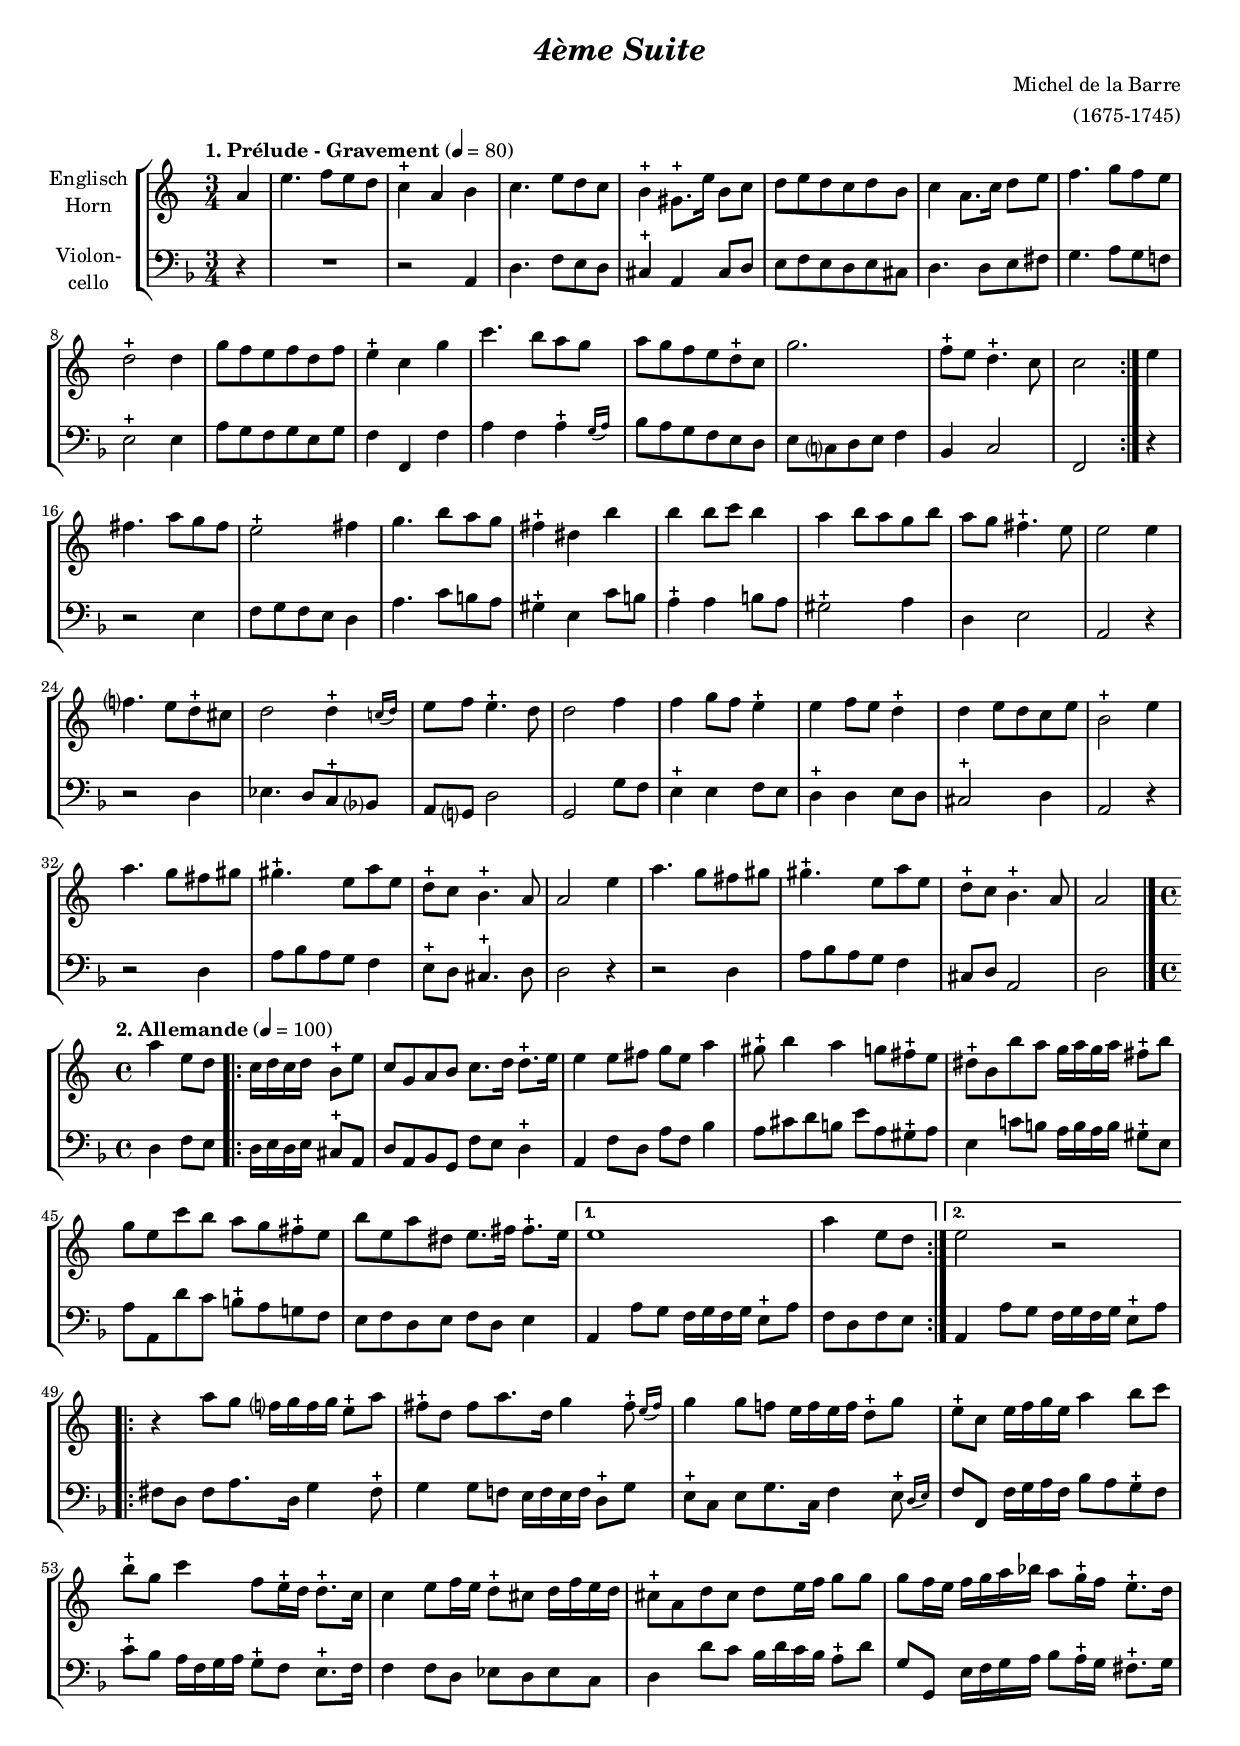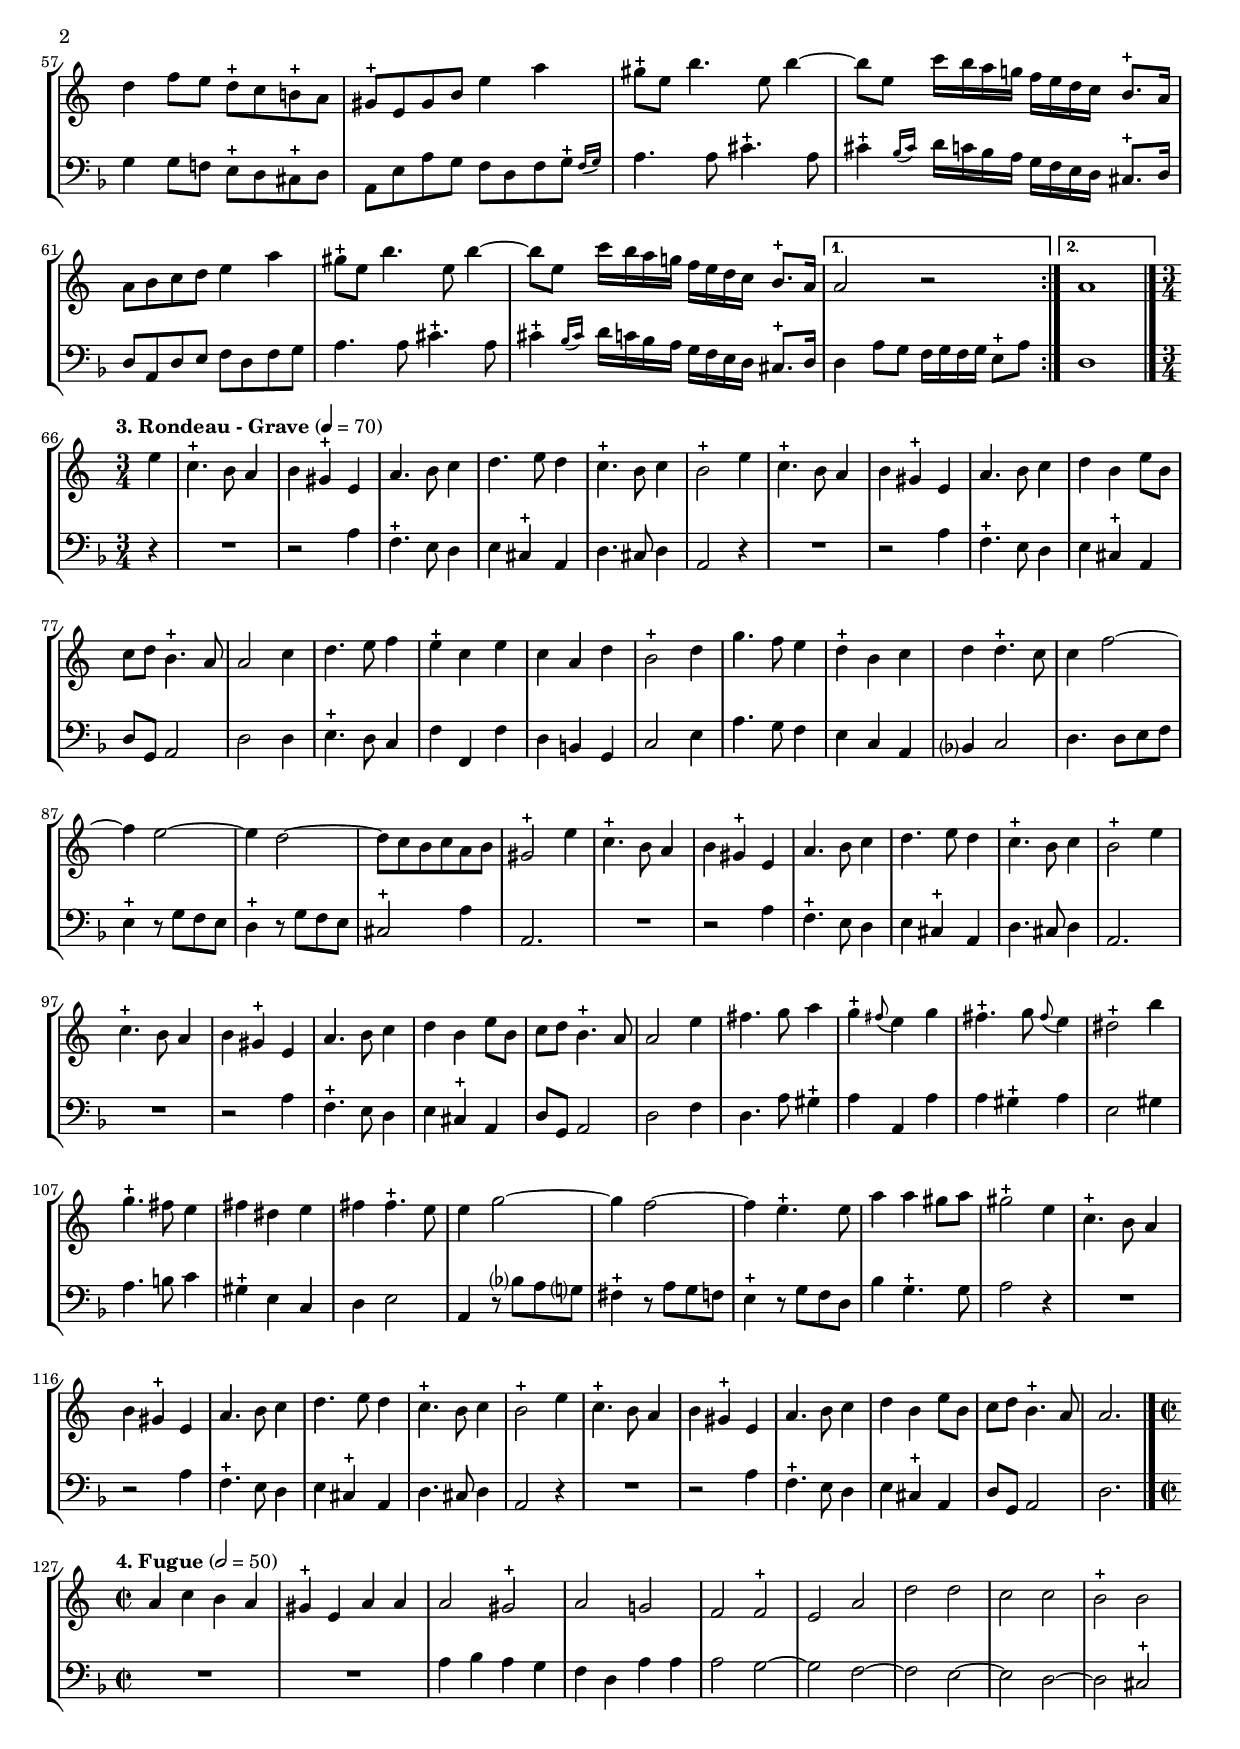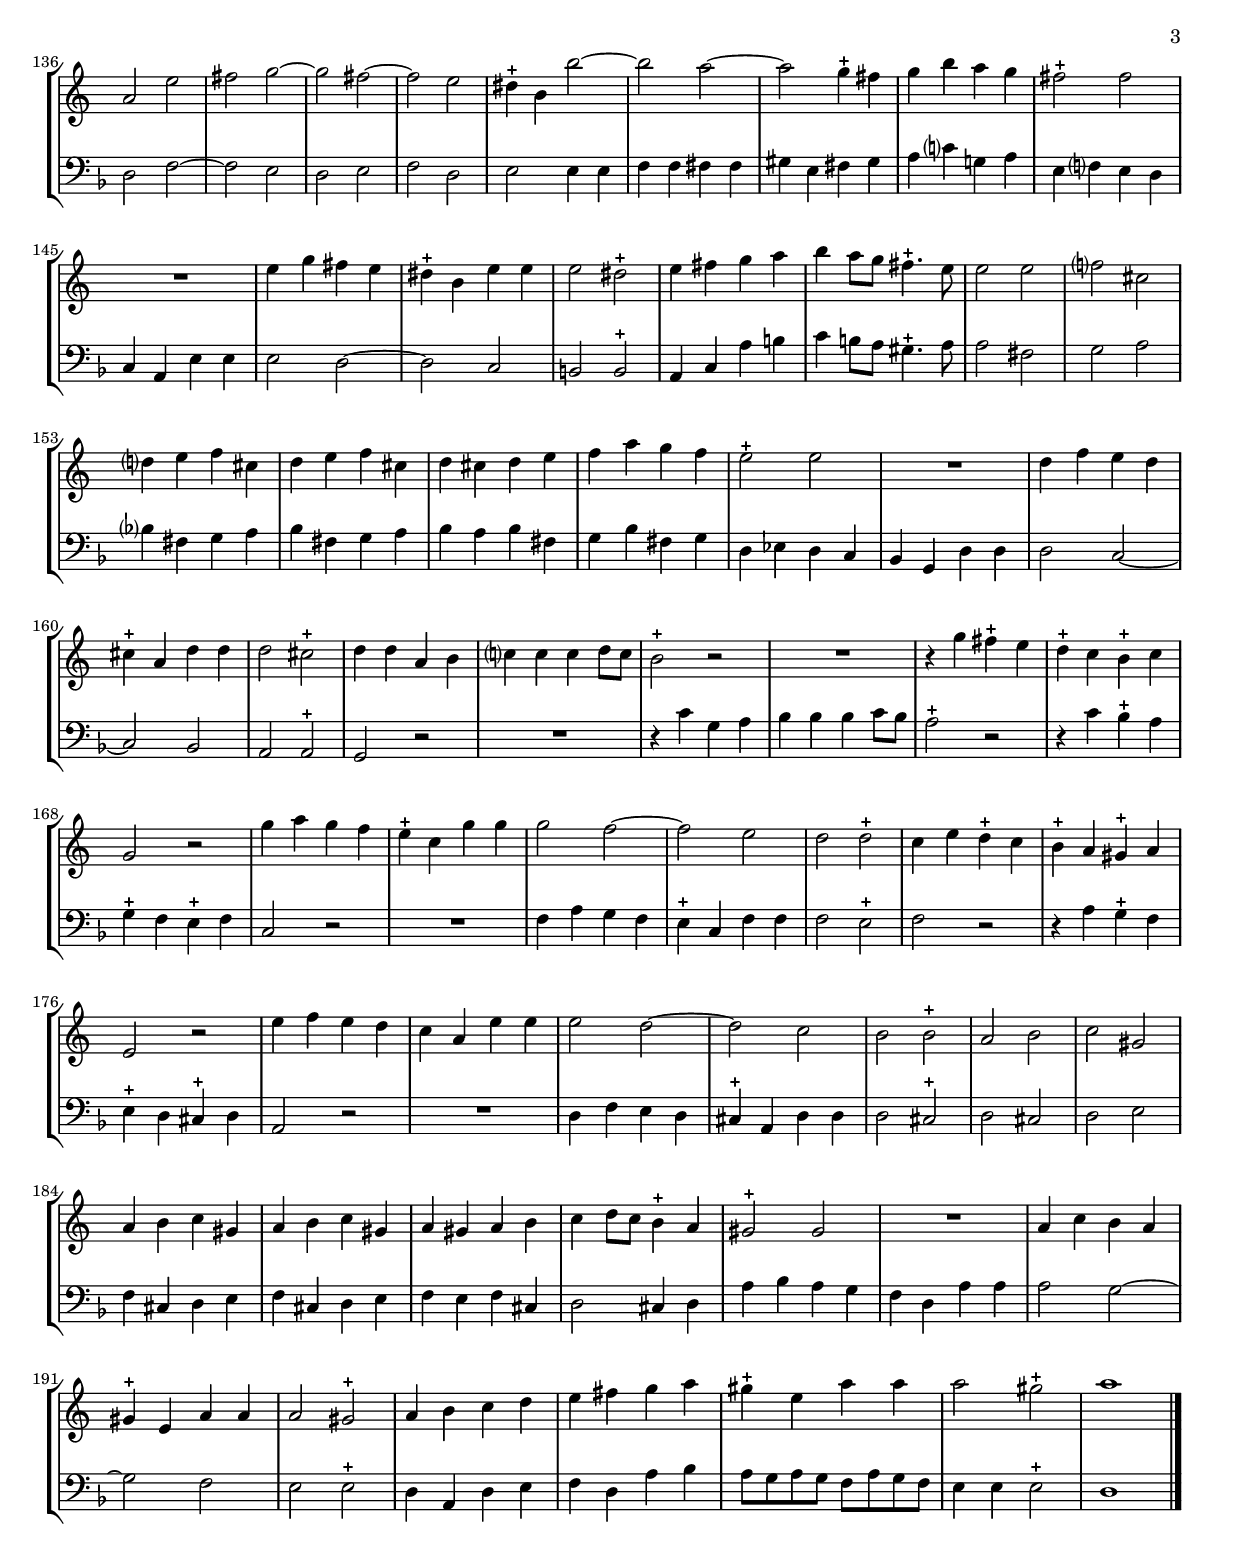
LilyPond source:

\version "2.14.2"
\include "deutsch.ly"

#(set-global-staff-size 17.25)

\header {
  title     = \markup \bold \italic "4ème Suite"
  composer  = "Michel de la Barre"
  arranger  = "(1675-1745)"
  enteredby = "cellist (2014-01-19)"
}

voiceconsts = {
 \key f \major
 % \numericTimeSignature
 \compressFullBarRests
}

mihi = "clarinet"
milo = "bassoon"

introa = {        \tempo "1. Prélude - Gravement" 4=80  \time 3/4 }
introb = { \break \tempo "2. Allemande"           4=100 \time 4/4 }
introc = { \break \tempo "3. Rondeau - Grave"     4=70  \time 3/4 }
introd = { \break \tempo "4. Fugue"               2=50  \time 2/2 }

va = \relative c'' {
  \voiceconsts
  \clef "treble"

  \introa
  \repeat volta 2 {
    \partial 4 d4
    a'4. b8 a g
    f4-+ d e
    f4. a8 g f
    e4-+ cis8.-+ a'16 e8 f
    g a g f g e
    f4 d8. f16 g8 a

    b4. c8 b a
    g2-+ g4
    c8 b a b g b
    a4-+ f c'
    f4. e8 d c
    d c b a g-+ f

    c'2.
    b8-+ a g4.-+ f8
    f2
  }
  \partial 4 a4
  h4. d8 c h
  a2-+ h4
  c4. e8 d c

  h4-+ gis e'
  e e8 f e4
  d e8 d c e
  d c h4.-+ a8
  a2 a4
  b?4. a8 g-+ fis
  g2 \afterGrace g4-+ { f!16[( g)] }

  a8 b a4.-+ g8
  g2 b4
  b c8 b a4-+
  a b8 a g4-+
  g a8 g f a
  e2-+ a4
  d4. c8 h cis

  cis4.-+ a8 d a
  g-+ f e4.-+ d8
  d2 a'4
  d4. c8 h cis
  cis4.-+ a8 d a
  g-+ f e4.-+ d8
  d2 \bar "|."

  \introb
  \partial 2 d'4 a8 g
  \repeat volta 2 {
    \partial 2 f16 g f g e8-+ a
    f c d e f8. g16 g8.-+ a16
    a4 a8 h c a d4

    cis8-+ e4 d c8 h-+ a
    gis-+ e e' d c16 d c d h8-+ e

    c a f' e d c h-+ a
    e' a, d gis, a8. h16 h8.-+ a16
  }
  \alternative {
    { a1 | d4 a8 g }
    { \partial 1 a2 r }
  }
  \repeat volta 2 {
    r4 d8 c b?16 c b c a8-+ d

    h-+ g h[ d8. g,16] c4 \afterGrace h8-+ { a16[( h)] }
    c4 c8 b! a16 b a b g8-+ c
    a-+ f a16 b c a d4 e8 f

    e-+ c f4 b,8 a16-+ g g8.-+ f16
    f4 a8 b16 a g8-+ fis g16 b a g
    fis8-+ d g fis g a16 b c8 c

    c b16 a b c d es d8 c16-+ b a8.-+ g16
    g4 b8 a g-+ f e!-+ d
    cis-+ a cis e a4 d
    cis8-+ a e'4. a,8 e'4~

    e8 a, f'16 e d c! b a g f e8.-+ d16
    d8 e f g a4 d
    cis8-+ a e'4. a,8 e'4~

    e8 a, f'16 e d c! b a g f e8.-+ d16
  }
  \alternative {
    { d2 r }
    { d1 }
  } \bar "|."

  \introc
  \partial 4 a'4
  f4.-+ e8 d4
  e cis-+ a
  d4. e8 f4
  g4. a8 g4
  f4.-+ e8 f4
  e2-+ a4
  f4.-+ e8 d4

  e cis-+ a
  d4. e8 f4
  g e a8 e
  f g e4.-+ d8
  d2 f4
  g4. a8 b4
  a-+ f a
  f d g

  e2-+ g4
  c4. b8 a4
  g-+ e f
  g g4.-+ f8
  f4 b2~
  b4 a2~
  a4 g2~

  g8 f e f d e
  cis2-+ a'4
  f4.-+ e8 d4
  e cis-+ a
  d4. e8 f4
  g4. a8 g4
  f4.-+ e8 f4

  e2-+ a4
  f4.-+ e8 d4
  e cis-+ a
  d4. e8 f4
  g e a8 e
  f g e4.-+ d8
  d2 a'4
  h4. c8 d4

  c4-+ \appoggiatura h8 a4 c
  h4.-+ c8 \appoggiatura h a4
  gis2-+ e'4
  c4.-+ h8 a4
  h gis a
  h h4.-+ a8
  a4 c2~

  c4 b2~
  b4 a4.-+ a8
  d4 d cis8 d
  cis2-+ a4
  f4.-+ e8 d4
  e cis-+ a
  d4. e8 f4

  g4. a8 g4
  f4.-+ e8 f4
  e2-+ a4
  f4.-+ e8 d4
  e cis-+ a

  d4. e8 f4
  g e a8 e
  f g e4.-+ d8
  d2.\bar "|."

  \introd
  d4 f e d
  cis-+ a d d
  d2 cis-+
  d c!
  b b-+
  a d

  g g
  f f
  e-+ e
  d a'
  h c~
  c h~
  h a

  gis4-+ e e'2~
  e d~
  d c4-+ h
  c e d c
  h2-+ h
  R1
  

  a4 c h a
  gis-+ e a a
  a2 gis-+
  a4 h c d
  e d8 c h4.-+ a8
  a2 a

  b? fis
  g?4 a b fis
  g a b fis
  g fis g a
  b d c b
  a2-+ a

  R1
  g4 b a g
  fis-+ d g g
  g2 fis-+
  g4 g d e
  f? f f g8 f

  e2-+ r
  R1
  r4 c' h-+ a
  g-+ f e-+ f
  c2 r
  c'4 d c b

  a-+ f c' c
  c2 b~
  b a
  g g-+
  f4 a g-+ f
  e-+ d cis-+ d

  a2 r
  a'4 b a g
  f d a' a
  a2 g~
  g f
  e e-+

  d e
  f cis
  d4 e f cis
  d e f cis
  d cis d e
  f g8 f e4-+ d

  cis2-+ cis
  R1
  d4 f e d
  cis-+ a d d
  d2 cis-+

  d4 e f g
  a h c d
  cis-+ a d d
  d2 cis-+
  d1 \bar "|."
}

vb = \relative c'' {
  \voiceconsts
  \clef "bass"

  \introa
  \repeat volta 2 {
    \partial 4 r4
    R2.
    r2 a4
    d4. f8 e d
    cis4-+ a cis8 d
    e f e d e cis
    d4. d8 e fis

    g4. a8 g f!
    e2-+ e4
    a8 g f g e g
    f4 f, f'
    a f \afterGrace a4-+ { g16[( a)] }
    b8 a g f e d

    e c? d e f4
    b, c2
    f,
  }
  \partial 4 r4
  r2 e'4
  f8 g f e d4
  a'4. c8 h a

  gis4-+ e c'8 h
  a4-+ a h8 a
  gis2-+ a4
  d, e2
  a, r4
  r2 d4
  es4. d8 c-+ b?

  a g? d'2
  g, g'8 f
  e4-+ e f8 e
  d4-+ d e8 d
  cis2-+ d4
  a2 r4
  r2 d4

  a'8 b a g f4
  e8-+ d cis4.-+ d8
  d2 r4
  r2 d4
  a'8 b a g f4
  cis8 d a2
  d \bar "|."

  \introb
  \partial 2 d4 f8 e
  \repeat volta 2 {
    \partial 2 d16 e d e cis8-+ a
    d a b g f' e d4-+
    a f'8 d a' f b4

    a8 cis d h e a, gis-+ a
    e4 c'!8 h a16 h a h gis8-+ e

    a a, d' c h-+ a g! f
    e f d e f d e4    
  }
  \alternative {
    { a, a'8 g f16 g f g e8-+ a | f d f e }
    { \partial 1 a,4 a'8 g f16 g f g e8-+ a }
  }
  \repeat volta 2 {
    fis d fis[ a8. d,16] g4 fis8-+

    g4 g8 f! e16 f e f d8-+ g
    e-+ c e[ g8. c,16] f4 \afterGrace e8-+ { d16[( e)] }
    f8 f, f'16 g a f b8 a g-+ f

    c'-+ b a16 f g a g8-+ f e8.-+ f16
    f4 f8 d es d es c
    d4 d'8 c b16 d c b a8-+ d

    g, g, e'16 f g a b8 a16-+ g fis8.-+ g16
    g4 g8 f! e-+ d cis-+ d
    a e' a g f d f \afterGrace g-+ { f16[( g)] }
    a4. a8 cis4.-+ a8

    \afterGrace cis4-+ { b16[( cis)] } d c! b a g f e d cis8.-+ d16
    d8 a d e f d f g
    a4. a8 cis4.-+ a8

    \afterGrace cis4-+ { b16[( cis)] } d c! b a g f e d cis8.-+ d16
  }
  \alternative {
    { d4 a'8 g f16 g f g e8-+ a }
    { d,1 }
  } \bar "|."

  \introc
  \partial 4 r4
  R2.
  r2 a'4
  f4.-+ e8 d4
  e cis-+ a
  d4. cis8 d4
  a2 r4
  R2.

  r2 a'4
  f4.-+ e8 d4
  e cis-+ a
  d8 g, a2
  d d4
  e4.-+ d8 c4
  f f, f'
  d h g

  c2 e4
  a4. g8 f4
  e4 c a
  b? c2
  d4. d8 e f
  e4-+ r8 g f e
  d4-+ r8 g f e

  cis2-+ a'4
  a,2.
  R2.
  r2 a'4
  f4.-+ e8 d4
  e cis-+ a
  d4. cis8 d4

  a2.
  R2.
  r2 a'4
  f4.-+ e8 d4
  e cis-+ a
  d8 g, a2
  d f4
  d4. a'8 gis4-+

  a a, a'
  a gis-+ a
  e2 gis4
  a4. h8 c4
  gis-+ e c
  d e2
  a,4 r8 b'? a g?

  fis4-+ r8 a g f
  e4-+ r8 g f d
  b'4 g4.-+ g8
  a2 r4
  R2.
  r2 a4
  f4.-+ e8 d4

  e cis-+ a
  d4. cis8 d4
  a2 r4
  R2.
  r2 a'4

  f4.-+ e8 d4
  e cis-+ a
  d8 g, a2
  d2. \bar "|."

  \introd
  R1*2
  a'4 b a g
  f d a' a
  a2 g~
  g f~

  f e~
  e d~
  d cis-+
  d f~
  f e
  d e
  f d

  e e4 e
  f f fis fis
  gis e fis gis
  a c? g! a
  e f? e d
  c a e' e

  e2 d~
  d c
  h h-+
  a4 c a' h
  c h8 a gis4.-+ a8
  a2 fis

  g a
  b?4 fis g a
  b fis g a
  b a b fis
  g b fis g
  d es d c

  b g d' d
  d2 c~
  c b
  a a-+
  g r
  R1

  r4 c' g a
  b b b c8 b
  a2-+ r
  r4 c b-+ a
  g-+ f e-+ f
  c2 r

  R1
  f4 a g f
  e-+ c f f
  f2 e-+
  f r
  r4 a g-+ f

  e-+ d cis-+ d
  a2 r
  R1
  d4 f e d
  cis-+ a d d
  d2 cis-+

  d cis
  d e
  f4 cis d e
  f cis d e
  f e f cis
  d2 cis4 d

  a' b a g
  f d a' a
  a2 g~
  g f
  e e-+

  d4 a d e
  f d a' b
  a8 g a g f a g f
  e4 e e2-+
  d1 \bar "|."
}


music = \new StaffGroup <<
      \new Staff {
	\set Staff.midiInstrument = \mihi
	\set Staff.instrumentName = \markup \center-column { "Englisch" "Horn" }
%	\transpose f f, { \va }
	\transpose f c { \va }
      }

      \new Staff {
	\set Staff.midiInstrument = \milo
	\set Staff.instrumentName = \markup \center-column { "Violon-" "cello" }
	\transpose f f,, { \vb }
      }
>>

\book {
  \score {
    \music
    \layout {}
  }

  \score {
    \unfoldRepeats \music
    \midi {
      \context {
        \Score
      }
    }
  }
}
